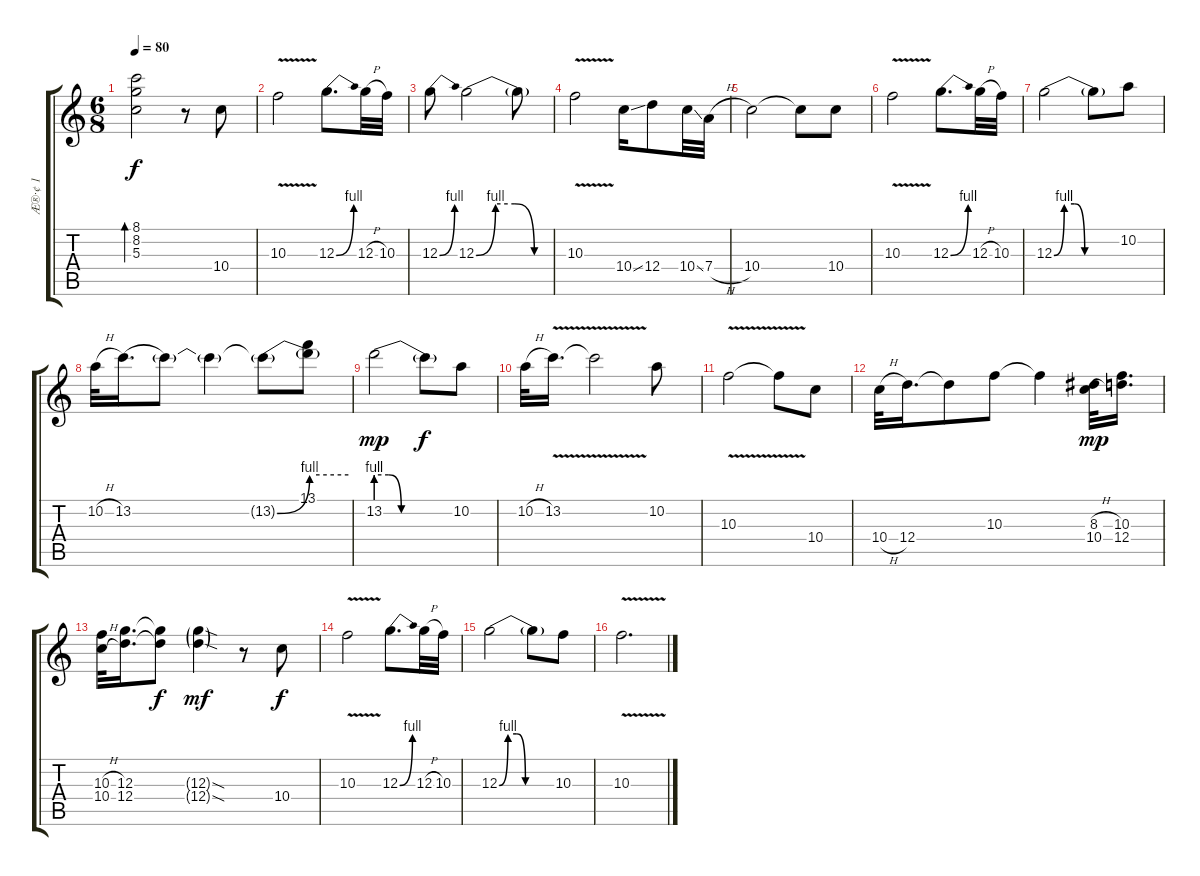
\track ("Æ®·¢ 1" "Æ®·¢ 1") {solo instrument electricguitarjazz}
\staff {score tabs}
\tuning (E4 B3 G3 D3 A2 E2) {hide}
\ts (6 8)
\tempo 80
\clef g2
\ks c
(8.1 8.2 5.3).2{bd 240 dy f} r.8 10.4.8 |
10.3{v}.2 12.3{be (bend 0 0 60 4)}.8{d} 12.3{h}.32 10.3.32 |
12.3{be (bend 0 0 60 4)}.8 12.3{be (custom 0 0 15 4 30 4 45 0 60 0)}.2 12.3{t}.8 |
10.3{v}.2 10.4{ss}.16 12.4.8 10.4{ss}.32 7.4{h}.32 |
10.4.2 10.4{t}.8 10.4.8 |
10.3{v}.2 12.3{be (bend 0 0 60 4)}.8{d} 12.3{h}.32 10.3.32 |
12.3{be (custom 0 0 15 4 30 4 45 0 60 0)}.2 12.3{be (hold 0 0 60 0) t}.8 10.2.8 |
10.2{h}.32 13.2{be (hold 0 0 60 0)}.16{d} 13.2{t}.8 13.2{t}.4 13.2{be (bend 0 0 60 4) t}.8 (13.1 13.2{be (hold 0 4 60 4) t}).8 |
13.2{be (custom 0 4 15 4 30 0 60 0)}.2{dy mp} 13.2{be (hold 0 0 60 0) t}.8{dy f} 10.2.8 |
10.2{h}.32 13.2{v}.16{d} 13.2{v t}.2 10.2.8 |
10.3{v}.2 10.3{v t}.8 10.4.8 |
10.4{h}.32 12.4.16{d} 12.4{t}.8 10.3.8 10.3{t}.4 (8.3{h} 10.4{h}).32{dy mp} (10.3 12.4).16{d} |
(10.3{h} 10.4{h}).32 (12.3 12.4).16{d} (12.3{t} 12.4{t}).8{dy f} (12.3{sod g} 12.4{sod g}).4{dy mf} r.8 10.4.8{dy f} |
10.3{v}.2 12.3{be (bend 0 0 60 4)}.8{d} 12.3{h}.32 10.3.32 |
12.3{be (custom 0 0 15 4 30 4 45 0 60 0)}.2 12.3{be (hold 0 0 60 0) t}.8 10.3.8 |
10.3{v}.2{d}
